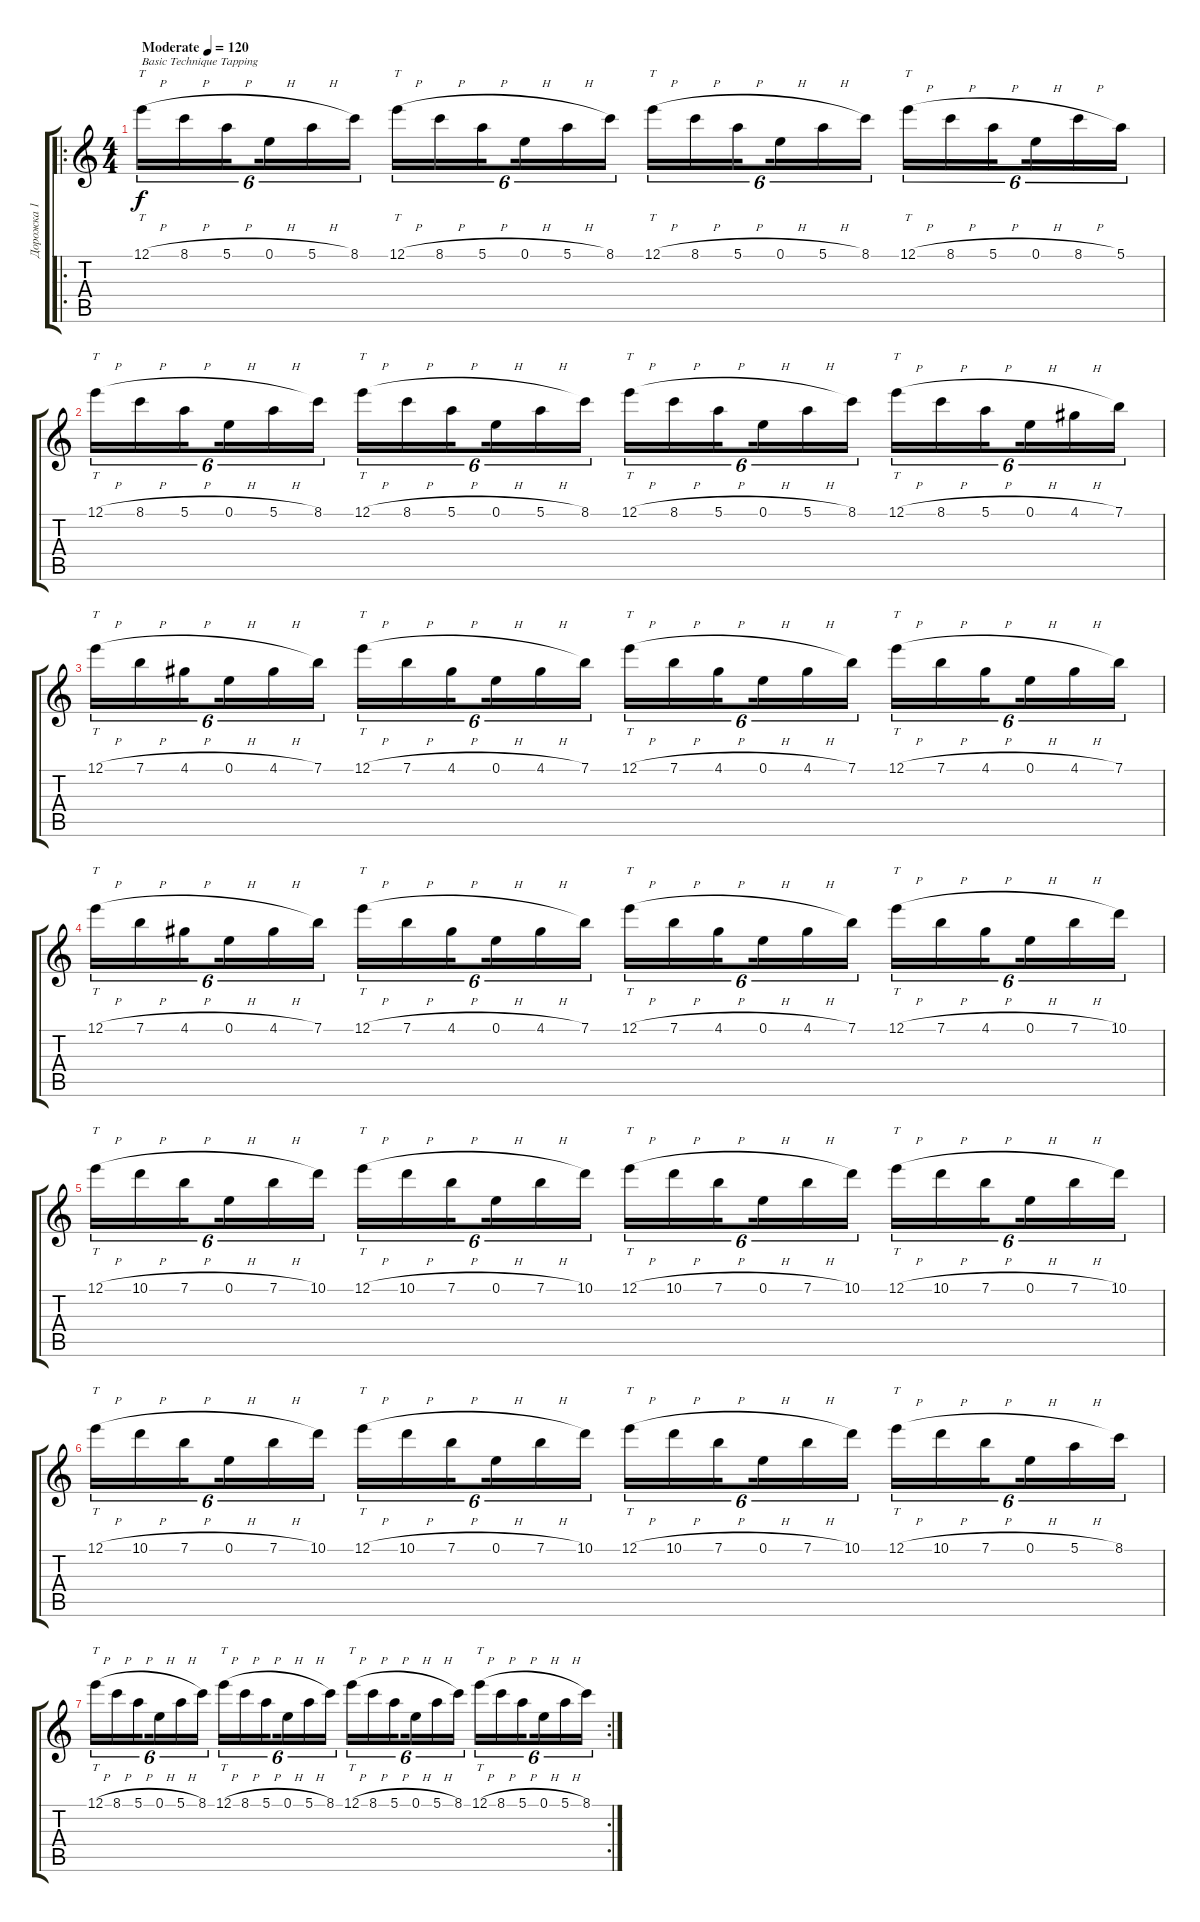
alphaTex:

\track ("Дорожка 1" "Дорожка 1") {instrument overdrivenguitar}
\staff {score tabs}
\tuning (E4 B3 G3 D3 A2 E2) {hide}
\ro
\ts (4 4)
\tempo (120 "Moderate")
\clef g2
\ks c
12.1{h}.16{tt tu (6 4) txt "Basic Technique Tapping" dy f instrument overdrivenguitar} 8.1{h}.16{tu (6 4)} 5.1{h}.16{tu (6 4) beam splitsecondary} 0.1{h}.16{tu (6 4)} 5.1{h}.16{tu (6 4)} 8.1.16{tu (6 4)} 12.1{h}.16{tt tu (6 4)} 8.1{h}.16{tu (6 4)} 5.1{h}.16{tu (6 4) beam splitsecondary} 0.1{h}.16{tu (6 4)} 5.1{h}.16{tu (6 4)} 8.1.16{tu (6 4)} 12.1{h}.16{tt tu (6 4)} 8.1{h}.16{tu (6 4)} 5.1{h}.16{tu (6 4) beam splitsecondary} 0.1{h}.16{tu (6 4)} 5.1{h}.16{tu (6 4)} 8.1.16{tu (6 4)} 12.1{h}.16{tt tu (6 4)} 8.1{h}.16{tu (6 4)} 5.1{h}.16{tu (6 4) beam splitsecondary} 0.1{h}.16{tu (6 4)} 8.1{h}.16{tu (6 4)} 5.1.16{tu (6 4)} |
12.1{h}.16{tt tu (6 4)} 8.1{h}.16{tu (6 4)} 5.1{h}.16{tu (6 4) beam splitsecondary} 0.1{h}.16{tu (6 4)} 5.1{h}.16{tu (6 4)} 8.1.16{tu (6 4)} 12.1{h}.16{tt tu (6 4)} 8.1{h}.16{tu (6 4)} 5.1{h}.16{tu (6 4) beam splitsecondary} 0.1{h}.16{tu (6 4)} 5.1{h}.16{tu (6 4)} 8.1.16{tu (6 4)} 12.1{h}.16{tt tu (6 4)} 8.1{h}.16{tu (6 4)} 5.1{h}.16{tu (6 4) beam splitsecondary} 0.1{h}.16{tu (6 4)} 5.1{h}.16{tu (6 4)} 8.1.16{tu (6 4)} 12.1{h}.16{tt tu (6 4)} 8.1{h}.16{tu (6 4)} 5.1{h}.16{tu (6 4) beam splitsecondary} 0.1{h}.16{tu (6 4)} 4.1{h}.16{tu (6 4)} 7.1.16{tu (6 4)} |
12.1{h}.16{tt tu (6 4)} 7.1{h}.16{tu (6 4)} 4.1{h}.16{tu (6 4) beam splitsecondary} 0.1{h}.16{tu (6 4)} 4.1{h}.16{tu (6 4)} 7.1.16{tu (6 4)} 12.1{h}.16{tt tu (6 4)} 7.1{h}.16{tu (6 4)} 4.1{h}.16{tu (6 4) beam splitsecondary} 0.1{h}.16{tu (6 4)} 4.1{h}.16{tu (6 4)} 7.1.16{tu (6 4)} 12.1{h}.16{tt tu (6 4)} 7.1{h}.16{tu (6 4)} 4.1{h}.16{tu (6 4) beam splitsecondary} 0.1{h}.16{tu (6 4)} 4.1{h}.16{tu (6 4)} 7.1.16{tu (6 4)} 12.1{h}.16{tt tu (6 4)} 7.1{h}.16{tu (6 4)} 4.1{h}.16{tu (6 4) beam splitsecondary} 0.1{h}.16{tu (6 4)} 4.1{h}.16{tu (6 4)} 7.1.16{tu (6 4)} |
12.1{h}.16{tt tu (6 4)} 7.1{h}.16{tu (6 4)} 4.1{h}.16{tu (6 4) beam splitsecondary} 0.1{h}.16{tu (6 4)} 4.1{h}.16{tu (6 4)} 7.1.16{tu (6 4)} 12.1{h}.16{tt tu (6 4)} 7.1{h}.16{tu (6 4)} 4.1{h}.16{tu (6 4) beam splitsecondary} 0.1{h}.16{tu (6 4)} 4.1{h}.16{tu (6 4)} 7.1.16{tu (6 4)} 12.1{h}.16{tt tu (6 4)} 7.1{h}.16{tu (6 4)} 4.1{h}.16{tu (6 4) beam splitsecondary} 0.1{h}.16{tu (6 4)} 4.1{h}.16{tu (6 4)} 7.1.16{tu (6 4)} 12.1{h}.16{tt tu (6 4)} 7.1{h}.16{tu (6 4)} 4.1{h}.16{tu (6 4) beam splitsecondary} 0.1{h}.16{tu (6 4)} 7.1{h}.16{tu (6 4)} 10.1.16{tu (6 4)} |
12.1{h}.16{tt tu (6 4)} 10.1{h}.16{tu (6 4)} 7.1{h}.16{tu (6 4) beam splitsecondary} 0.1{h}.16{tu (6 4)} 7.1{h}.16{tu (6 4)} 10.1.16{tu (6 4)} 12.1{h}.16{tt tu (6 4)} 10.1{h}.16{tu (6 4)} 7.1{h}.16{tu (6 4) beam splitsecondary} 0.1{h}.16{tu (6 4)} 7.1{h}.16{tu (6 4)} 10.1.16{tu (6 4)} 12.1{h}.16{tt tu (6 4)} 10.1{h}.16{tu (6 4)} 7.1{h}.16{tu (6 4) beam splitsecondary} 0.1{h}.16{tu (6 4)} 7.1{h}.16{tu (6 4)} 10.1.16{tu (6 4)} 12.1{h}.16{tt tu (6 4)} 10.1{h}.16{tu (6 4)} 7.1{h}.16{tu (6 4) beam splitsecondary} 0.1{h}.16{tu (6 4)} 7.1{h}.16{tu (6 4)} 10.1.16{tu (6 4)} |
12.1{h}.16{tt tu (6 4)} 10.1{h}.16{tu (6 4)} 7.1{h}.16{tu (6 4) beam splitsecondary} 0.1{h}.16{tu (6 4)} 7.1{h}.16{tu (6 4)} 10.1.16{tu (6 4)} 12.1{h}.16{tt tu (6 4)} 10.1{h}.16{tu (6 4)} 7.1{h}.16{tu (6 4) beam splitsecondary} 0.1{h}.16{tu (6 4)} 7.1{h}.16{tu (6 4)} 10.1.16{tu (6 4)} 12.1{h}.16{tt tu (6 4)} 10.1{h}.16{tu (6 4)} 7.1{h}.16{tu (6 4) beam splitsecondary} 0.1{h}.16{tu (6 4)} 7.1{h}.16{tu (6 4)} 10.1.16{tu (6 4)} 12.1{h}.16{tt tu (6 4)} 10.1{h}.16{tu (6 4)} 7.1{h}.16{tu (6 4) beam splitsecondary} 0.1{h}.16{tu (6 4)} 5.1{h}.16{tu (6 4)} 8.1.16{tu (6 4)} |
\rc 2
12.1{h}.16{tt tu (6 4)} 8.1{h}.16{tu (6 4)} 5.1{h}.16{tu (6 4) beam splitsecondary} 0.1{h}.16{tu (6 4)} 5.1{h}.16{tu (6 4)} 8.1.16{tu (6 4)} 12.1{h}.16{tt tu (6 4)} 8.1{h}.16{tu (6 4)} 5.1{h}.16{tu (6 4) beam splitsecondary} 0.1{h}.16{tu (6 4)} 5.1{h}.16{tu (6 4)} 8.1.16{tu (6 4)} 12.1{h}.16{tt tu (6 4)} 8.1{h}.16{tu (6 4)} 5.1{h}.16{tu (6 4) beam splitsecondary} 0.1{h}.16{tu (6 4)} 5.1{h}.16{tu (6 4)} 8.1.16{tu (6 4)} 12.1{h}.16{tt tu (6 4)} 8.1{h}.16{tu (6 4)} 5.1{h}.16{tu (6 4) beam splitsecondary} 0.1{h}.16{tu (6 4)} 5.1{h}.16{tu (6 4)} 8.1.16{tu (6 4)}
